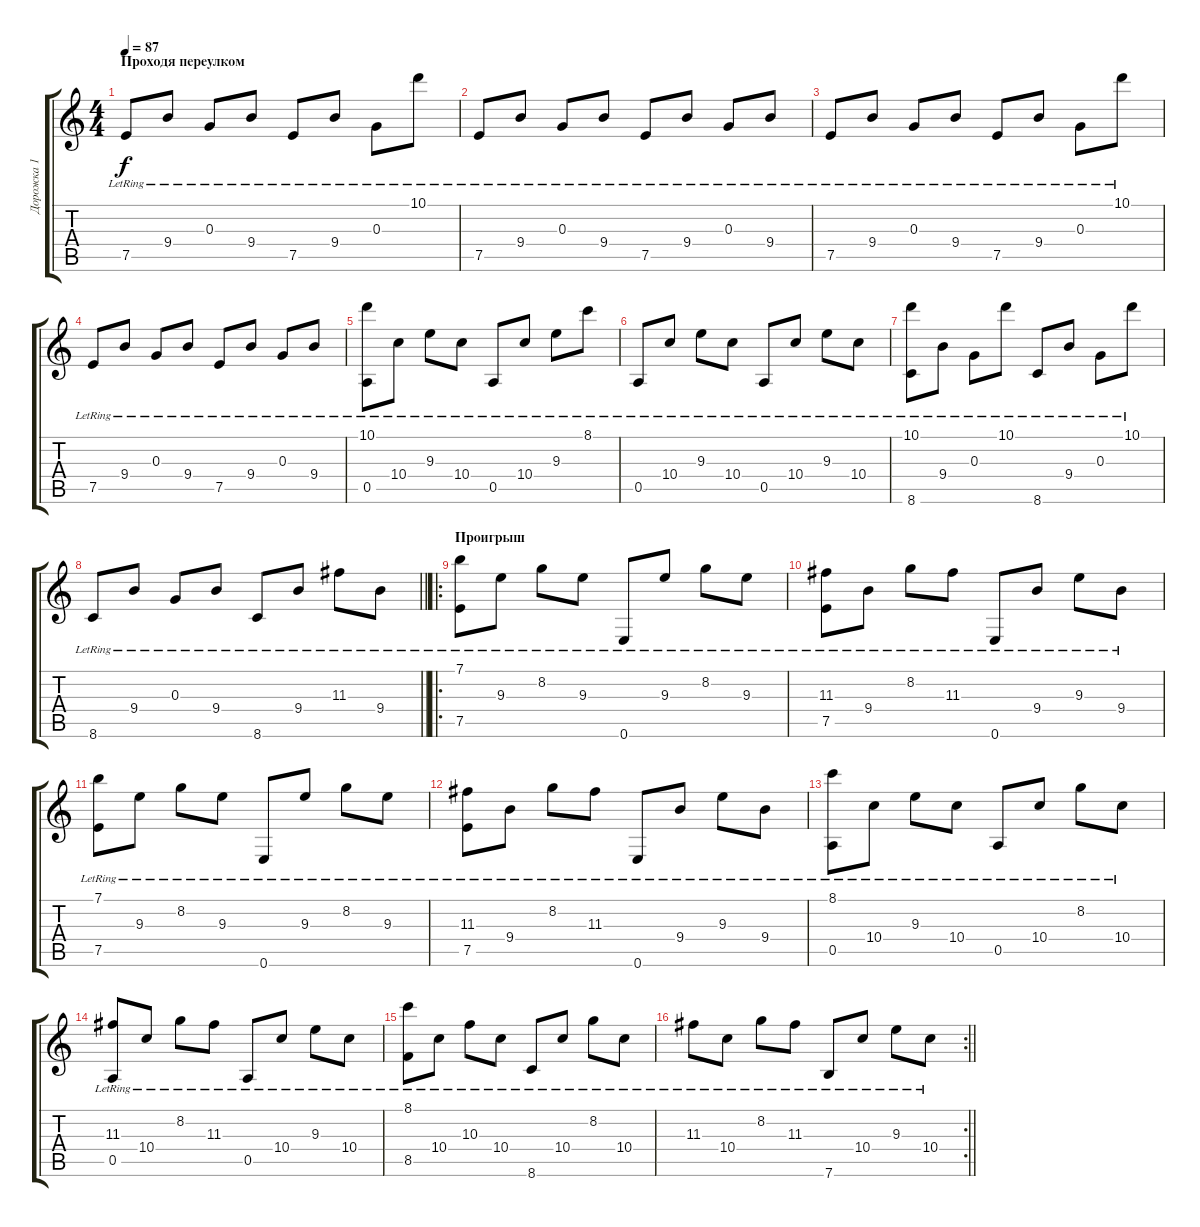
\track ("Дорожка 1" "Дорожка 1") {instrument acousticguitarsteel}
\staff {score tabs}
\tuning (E4 B3 G3 D3 A2 E2) {hide}
\ts (4 4)
\section ("" "Проходя переулком")
\tempo 87
\clef g2
\ks c
7.5{lr}.8{dy f} 9.4{lr}.8 0.3{lr}.8 9.4{lr}.8 7.5{lr}.8 9.4{lr}.8 0.3{lr}.8 10.1{lr}.8 |
7.5{lr}.8 9.4{lr}.8 0.3{lr}.8 9.4{lr}.8 7.5{lr}.8 9.4{lr}.8 0.3{lr}.8 9.4{lr}.8 |
7.5{lr}.8 9.4{lr}.8 0.3{lr}.8 9.4{lr}.8 7.5{lr}.8 9.4{lr}.8 0.3{lr}.8 10.1{lr}.8 |
7.5{lr}.8 9.4{lr}.8 0.3{lr}.8 9.4{lr}.8 7.5{lr}.8 9.4{lr}.8 0.3{lr}.8 9.4{lr}.8 |
(10.1{lr} 0.5{lr}).8 10.4{lr}.8 9.3{lr}.8 10.4{lr}.8 0.5{lr}.8 10.4{lr}.8 9.3{lr}.8 8.1{lr}.8 |
0.5{lr}.8 10.4{lr}.8 9.3{lr}.8 10.4{lr}.8 0.5{lr}.8 10.4{lr}.8 9.3{lr}.8 10.4{lr}.8 |
(10.1{lr} 8.6{lr}).8 9.4{lr}.8 0.3{lr}.8 10.1{lr}.8 8.6{lr}.8 9.4{lr}.8 0.3{lr}.8 10.1{lr}.8 |
\barLineRight lightlight
8.6{lr}.8 9.4{lr}.8 0.3{lr}.8 9.4{lr}.8 8.6{lr}.8 9.4{lr}.8 11.3{lr}.8 9.4{lr}.8 |
\ro
\section ("" "Проигрыш")
(7.1{lr} 7.5{lr}).8 9.3{lr}.8 8.2{lr}.8 9.3{lr}.8 0.6{lr}.8 9.3{lr}.8 8.2{lr}.8 9.3{lr}.8 |
(11.3{lr} 7.5{lr}).8 9.4{lr}.8 8.2{lr}.8 11.3{lr}.8 0.6{lr}.8 9.4{lr}.8 9.3{lr}.8 9.4{lr}.8 |
(7.1{lr} 7.5{lr}).8 9.3{lr}.8 8.2{lr}.8 9.3{lr}.8 0.6{lr}.8 9.3{lr}.8 8.2{lr}.8 9.3{lr}.8 |
(11.3{lr} 7.5{lr}).8 9.4{lr}.8 8.2{lr}.8 11.3{lr}.8 0.6{lr}.8 9.4{lr}.8 9.3{lr}.8 9.4{lr}.8 |
(8.1{lr} 0.5{lr}).8 10.4{lr}.8 9.3{lr}.8 10.4{lr}.8 0.5{lr}.8 10.4{lr}.8 8.2{lr}.8 10.4{lr}.8 |
(11.3{lr} 0.5{lr}).8 10.4{lr}.8 8.2{lr}.8 11.3{lr}.8 0.5{lr}.8 10.4{lr}.8 9.3{lr}.8 10.4{lr}.8 |
(8.1{lr} 8.5{lr}).8 10.4{lr}.8 10.3{lr}.8 10.4{lr}.8 8.6{lr}.8 10.4{lr}.8 8.2{lr}.8 10.4{lr}.8 |
\rc 2
\barLineRight lightlight
11.3{lr}.8 10.4{lr}.8 8.2{lr}.8 11.3{lr}.8 7.6{lr}.8 10.4{lr}.8 9.3{lr}.8 10.4{lr}.8
